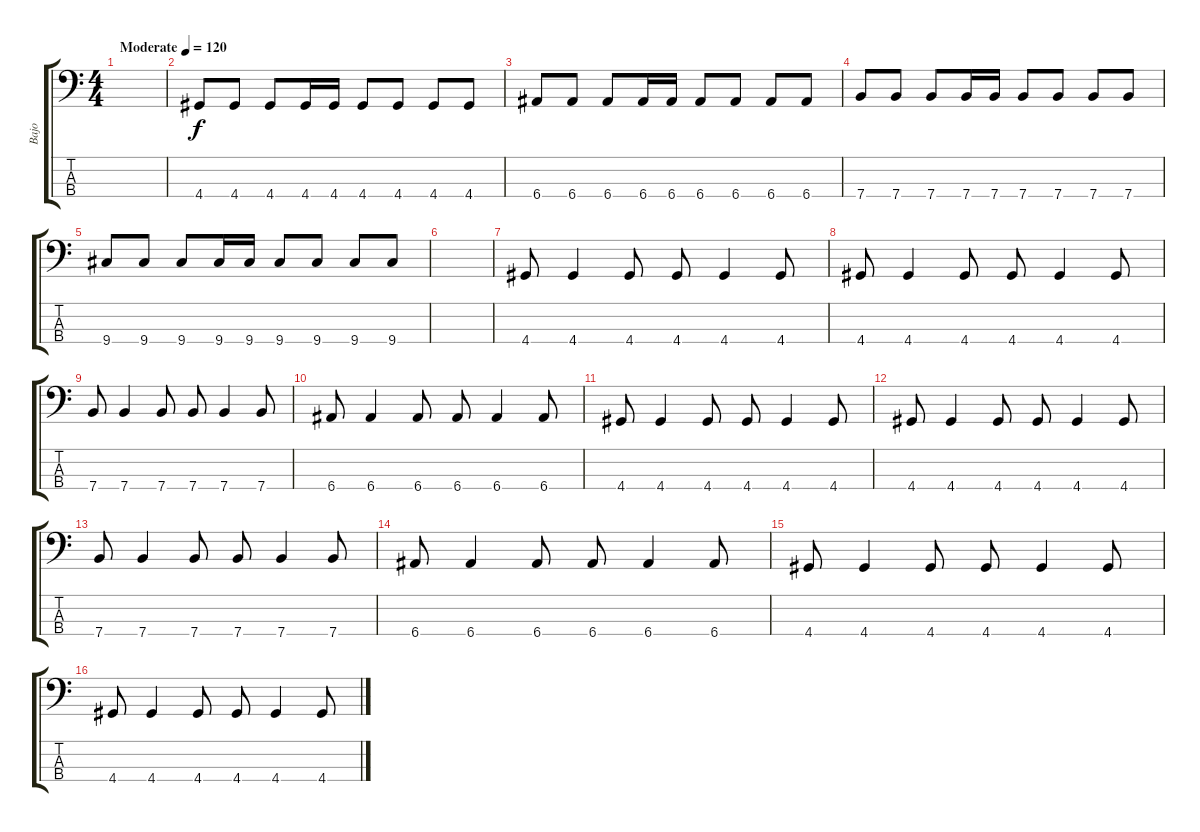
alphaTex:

\track ("Bajo" "Bajo") {instrument electricbassfinger}
\staff {score tabs}
\tuning (G2 D2 A1 E1) {hide}
\ts (4 4)
\tempo (120 "Moderate")
\clef f4
\ks c
|
4.4.8 4.4.8 4.4.8 4.4.16 4.4.16 4.4.8 4.4.8 4.4.8 4.4.8 |
6.4.8 6.4.8 6.4.8 6.4.16 6.4.16 6.4.8 6.4.8 6.4.8 6.4.8 |
7.4.8 7.4.8 7.4.8 7.4.16 7.4.16 7.4.8 7.4.8 7.4.8 7.4.8 |
9.4.8 9.4.8 9.4.8 9.4.16 9.4.16 9.4.8 9.4.8 9.4.8 9.4.8 |
|
4.4.8 4.4.4 4.4.8 4.4.8 4.4.4 4.4.8 |
4.4.8 4.4.4 4.4.8 4.4.8 4.4.4 4.4.8 |
7.4.8 7.4.4 7.4.8 7.4.8 7.4.4 7.4.8 |
6.4.8 6.4.4 6.4.8 6.4.8 6.4.4 6.4.8 |
4.4.8 4.4.4 4.4.8 4.4.8 4.4.4 4.4.8 |
4.4.8 4.4.4 4.4.8 4.4.8 4.4.4 4.4.8 |
7.4.8 7.4.4 7.4.8 7.4.8 7.4.4 7.4.8 |
6.4.8 6.4.4 6.4.8 6.4.8 6.4.4 6.4.8 |
4.4.8 4.4.4 4.4.8 4.4.8 4.4.4 4.4.8 |
4.4.8 4.4.4 4.4.8 4.4.8 4.4.4 4.4.8
